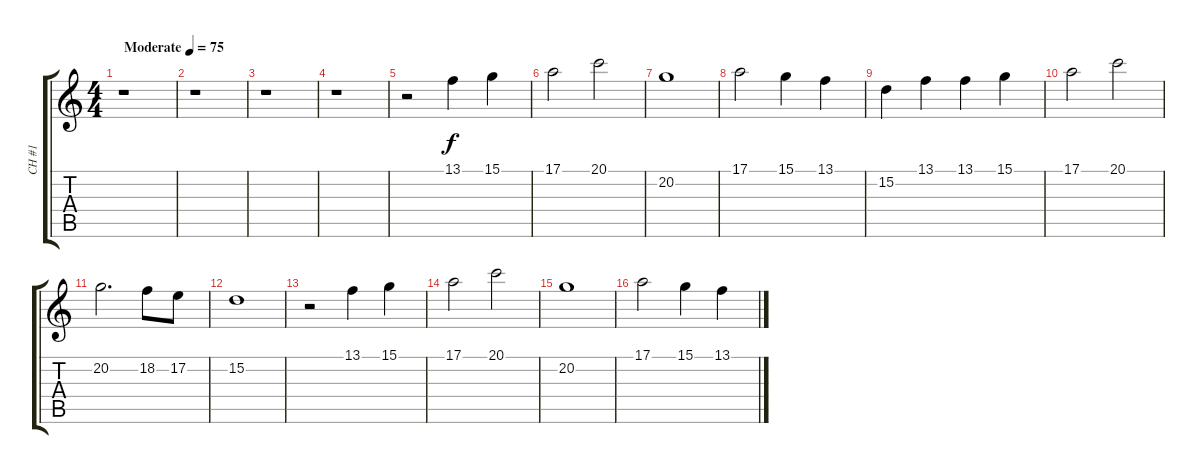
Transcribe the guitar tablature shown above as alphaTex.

\track ("CH #1" "CH #1") {instrument synthbrass2}
\staff {score tabs}
\tuning (E4 B3 G3 D3 A2 E2) {hide}
\ts (4 4)
\tempo (75 "Moderate")
\clef g2
\ks c
r.1{dy f instrument synthbrass2} |
r.1 |
r.1 |
r.1 |
r.2 13.1.4 15.1.4 |
17.1.2 20.1.2 |
20.2.1 |
17.1.2 15.1.4 13.1.4 |
15.2.4 13.1.4 13.1.4 15.1.4 |
17.1.2 20.1.2 |
20.2.2{d} 18.2.8 17.2.8 |
15.2.1 |
r.2 13.1.4 15.1.4 |
17.1.2 20.1.2 |
20.2.1 |
17.1.2 15.1.4 13.1.4
